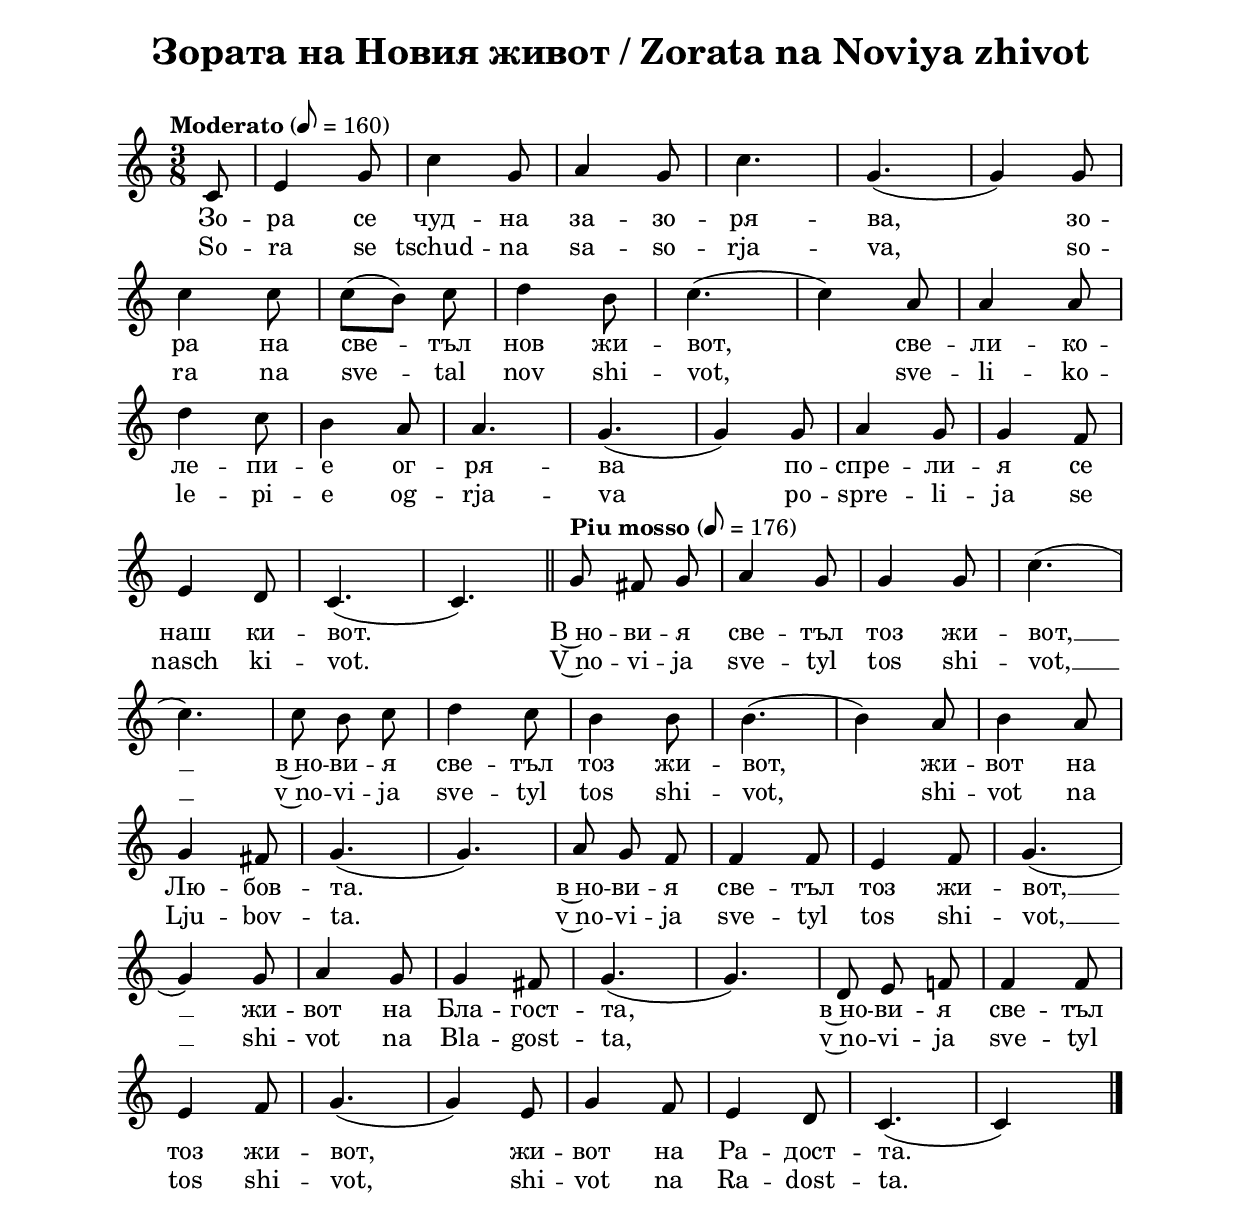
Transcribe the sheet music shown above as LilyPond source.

\version "2.18.2"

\paper {
  print-all-headers = ##t
  print-page-number = ##f 
  left-margin = 2\cm
  right-margin = 2\cm
  ragged-bottom = ##t % do not spread the staves to fill the whole vertical space
}

\header {
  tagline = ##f
}

\bookpart {
\score{
  \layout { 
    indent = 0.0\cm % remove first line indentation
    ragged-last = ##f % do spread last line to fill the whole space
    \context {
      \Score
      \omit BarNumber %remove bar numbers
    } % context
  } % layout

  \new Voice \absolute  {
  \clef treble
  \key c \major
  \time 3/8 \tempo "Moderato" 8 = 160
  \partial 8
  \autoBeamOff  
 
 c'8 |e'4 g'8|c''4 g'8 |a'4 g'8 |c''4.| g'4. ( |  g'4  )  g'8 |\break
 
 c''4 c''8| \once \autoBeamOn c''8 ([  b'8  ])  \noBeam  c''8 |d''4 b'8  |c''4. ( | c''4 ) a'8| a'4 a'8| \break
 
 d''4  c''8| b'4 a'8| a'4. | g'4. ( |g'4 ) g'8 | a'4 g'8 | g'4 f'8 | \break
 
 e'4 d'8| c'4. ( | c'4. ) | \bar "||"
 \tempo "Piu mosso" 8 = 176
 g'8  fis'8 g'8 | a'4 g'8 | g'4 g'8 |c''4. (| \break
 
 c''4. ) | c''8 b'8 c''8| d''4 c''8 | b'4  b'8 | b'4.  (| b'4 )  a'8| b'4 a'8 | \break
 
 g'4 fis'8 | g'4. (| g'4. ) | a'8 g'8 f'8 | f'4 f'8 | e'4 f'8 | g'4. (| \break
 
 g'4 ) g'8 | a'4 g'8 | g'4 fis'8 | g'4. (| g'4. )| d'8 e'8 f'!8| f'4 f'8 | \break
 
 e'4 f'8 | g'4. (|g'4 ) e'8 | g'4 f'8 | e'4 d'8 | c'4. ( | c' 4 ) s8 | \bar "|."  \pageBreak
  }
  
  \addlyrics {
Зо -- ра се чуд -- на за -- зо -- ря -- ва,  
зо -- ра на све -- тъл нов жи -- вот, све -- ли -- ко -- 
ле -- пи -- е ог -- ря -- ва по -- спре -- ли -- я се 
наш ки -- вот. В~но -- ви -- я све -- тъл тоз жи -- вот, __  в~но -- ви -- я све -- тъл тоз жи -- вот, 
жи -- вот на Лю -- бов -- та.  в~но -- ви -- я све -- тъл тоз жи -- вот, __ жи -- вот на Бла -- гост -- та,
в~но -- ви -- я све -- тъл тоз жи -- вот, жи -- вот на Ра -- дост -- та. 
  }

  \addlyrics {
So -- ra se tschud -- na sa -- so -- rja -- va, 
so -- ra na sve -- tal nov shi -- vot, sve -- li -- ko -- 
le -- pi -- e og -- rja -- va po -- spre -- li -- ja se 
nasch ki -- vot. V~no -- vi -- ja sve -- tyl tos shi -- vot, __  v~no -- vi -- ja sve -- tyl tos shi -- vot, 
shi -- vot na Lju -- bov -- ta.  v~no -- vi -- ja sve -- tyl tos shi -- vot, __ shi -- vot na Bla -- gost -- ta,
v~no -- vi -- ja sve -- tyl tos shi -- vot,  shi -- vot na Ra -- dost -- ta. 
  }

  \header {
    title = "Зората на Новия живот / Zorata na Noviya zhivot"
  }
} % score

\markup {
    \hspace #1
    \fontsize #+1 {
  
     
    \column {
     
     
      \line { 2. И птички въздуха изпълнят }
      \line {   "   " с възторг и сладки песни в хор, }  
      \line {   "   " Хармонията да допълнят }
      \line {   "   " В големия небесен двор.
 } 
 
 \line { " " }
       \line { "   " \italic {Припев: } }
      \line {  "   " В новия светъл тоз живот, }
      \line { "   " В новия светъл тоз живот, }
      \line { "   " Живот на любовта, }
      \line {  "   " В новия светъл тоз живот,}
      \line { "   " Живот на благостта, }
      \line { "   "  В новия светъл тоз живот,}
      \line {  "   " Живот на радостта.}
 
      \line { " " }
      \line { 3. Трепти зората лекокрила  }
      \line {   "   " при рилските очи. }  
      \line {   "   " Тук чудната цигулка }
      \line {   "   " с нов тон ще зазвучи. } 
      
      
    \line { " " }
       \line { "   " \italic {Припев ...} }
      
       \line { " " }
      \line { 4. Лъчи от любовта ни вливат }
      \line {   "   " В гърдите жива топлина, }  
      \line {   "   " Със сладка вяра ни повдигат }
      \line {   "   " Във крепост и виделина. } 
      
       \line { " " }
       \line { "   " \italic {Припев ...} }
      
      \line { " " }
      \line { 5.  О тези лъчи от Бога идат, }
      \line {   "   " Те пълнят нашите сърца, }  
      \line {   "   " И шепнат сладко, как Той вика: }
      \line {   "   " Елате, моите деца! } 
     
    }
    
   
    
 %}
  %
   \hspace #10 {
    
    \column  {
       
     \line { 2. I ptitschki vasduha izpulvat }
      \line {   "   " s vaztorg i sladki pesni v hor, }  
      \line {   "   " Harmonijata da dopulnjat }
      \line {   "   " V golemija nebesen hor }
 
 
 \line { " " }
       \line { "   " \italic { Refrain :} }
      \line {  "   " V novija svetul toz shivot }
      \line { "   " V novija svetul toz shivot }
      \line { "   " shivot na ljubovta }
      \line {  "   " V novija svetul toz shivot,}
      \line { "   " shivot na blagostta }
      \line { "   "  V novija svetul toz shivot,}
      \line {  "   " Shivot na radostta.}
 
      \line { " " }
      \line { 3.  Trepti sorata lekokrila  }
      \line {   "   " pri rilskite otschi }  
      \line {   "   " Tuk tschudnata zigulka }
      \line {   "   " s nov ton pak ste svutschi. } 
      
      \line { " " }
    \line { "   " \italic { Refrain } ... }
      
       \line { " " }
      \line { 4. Lachi ot ljubovta ni vlivat }
      \line {   "   " V gardite shiva toplina }  
      \line {   "   " Sas sladka vjara ni povdigat }
      \line {   "   " Vav krapost i videlina } 
      
      \line { " " }
    \line { "   " \italic { Refrain } ... }
      
      \line { " " }
      \line { 5. O, tes latschi ot Boga idat}
      \line {   "   " Te palnjat nashite sarza, }  
      \line {   "   " I schepnat sladko, kak Toj vika: }
      \line {   "   " Elate moite deza. } 
     
      
      
      
       
    }    
    }
    }
 
}


} % bookpart

\markup {  \hspace #25   \huge\bold "Die wunderbare Mögenröte bricht an"  }

\markup {
    \hspace #-1
    \fontsize #+1 {
      
      \halign #-1.5 {
  
  
  
     
    \column {
     \line { " " }
      \line { 1. Die wunderbare Morgenröte bricht an, }
      \line {   "   " die wundervolle Morgenröte des hellen, neuen Lebens, }  
      \line {   "   " mit Herrlichkeit bescheint sie unsere Bundeslade }
      \line {   "   " Die wunderbare Morgenröte bricht an, } 
      \line {   "   " die Morgenröte des neuen Lebens. } 
      
      \line { " " }
      \line { 2. Und die Vögel erfüllen die Luft }
      \line {   "   "mit Begeisterung und süßen Liedern im Chor, }  
      \line {   "   " damit sie die Harmonie ergänzen }
      \line {   "   " im großen himmlischen Hof. } 
      
       \line { " " }
    \line { "   " \italic { Refrain :}  }
      \line {    "   "In diesem neuen, leuchtenden Leben (2) }
      \line {   "   "ein Leben der Liebe, }  
      \line {   "   " in diesem neuen Leben der Liebe, }
      \line {   "   " in das Leben der Güte, } 
       \line {   "   "in diesem neuen leuchtenden Leben, }  
       \line {   "   "ein Leben der Freude.} 
       
    
     
 
       
      \line { " " }
      \line { 3. Die Morgenröte flimmert leichtbeschwingt }
      \line {   "   " und erweckt unsere Seelen; }  
      \line {   "   " wie liebe, liebevolle Mutter }
      \line {   "   " ladet sie jeden ein: Stehe auf! } 
      
      \line { " " }
    \line { "   " \italic { Refrain } ... }
      
      \line { " " }
      \line { 4. Strahlen aus Liebe flößen }
      \line {   "   " in unserer Brust lebendige Wärme ein, }  
      \line {   "   " mit süßem Glauben erheben sie uns }
      \line {   "   " in Stärke und Licht.} 
      
       \line { " " }
    \line { "   " \italic { Refrain } ... }
    
       \line { " " }
      \line { 5. O, diese Strahlen kommen von Gott, }
      \line {   "   " sie erfüllen unsere Herzen }  
      \line {   "   " und flüstern uns süß zu, wie Er ruft: }
      \line {   "   " Kommt, meine Kinder!} 
      
      \line { " " }
    \line { "   " \italic { Refrain } ... }
    
    }
       
    }    
    }
}
%}
   
 
 


 
    
   
    
 
%---------------------------------------------------------------------  
